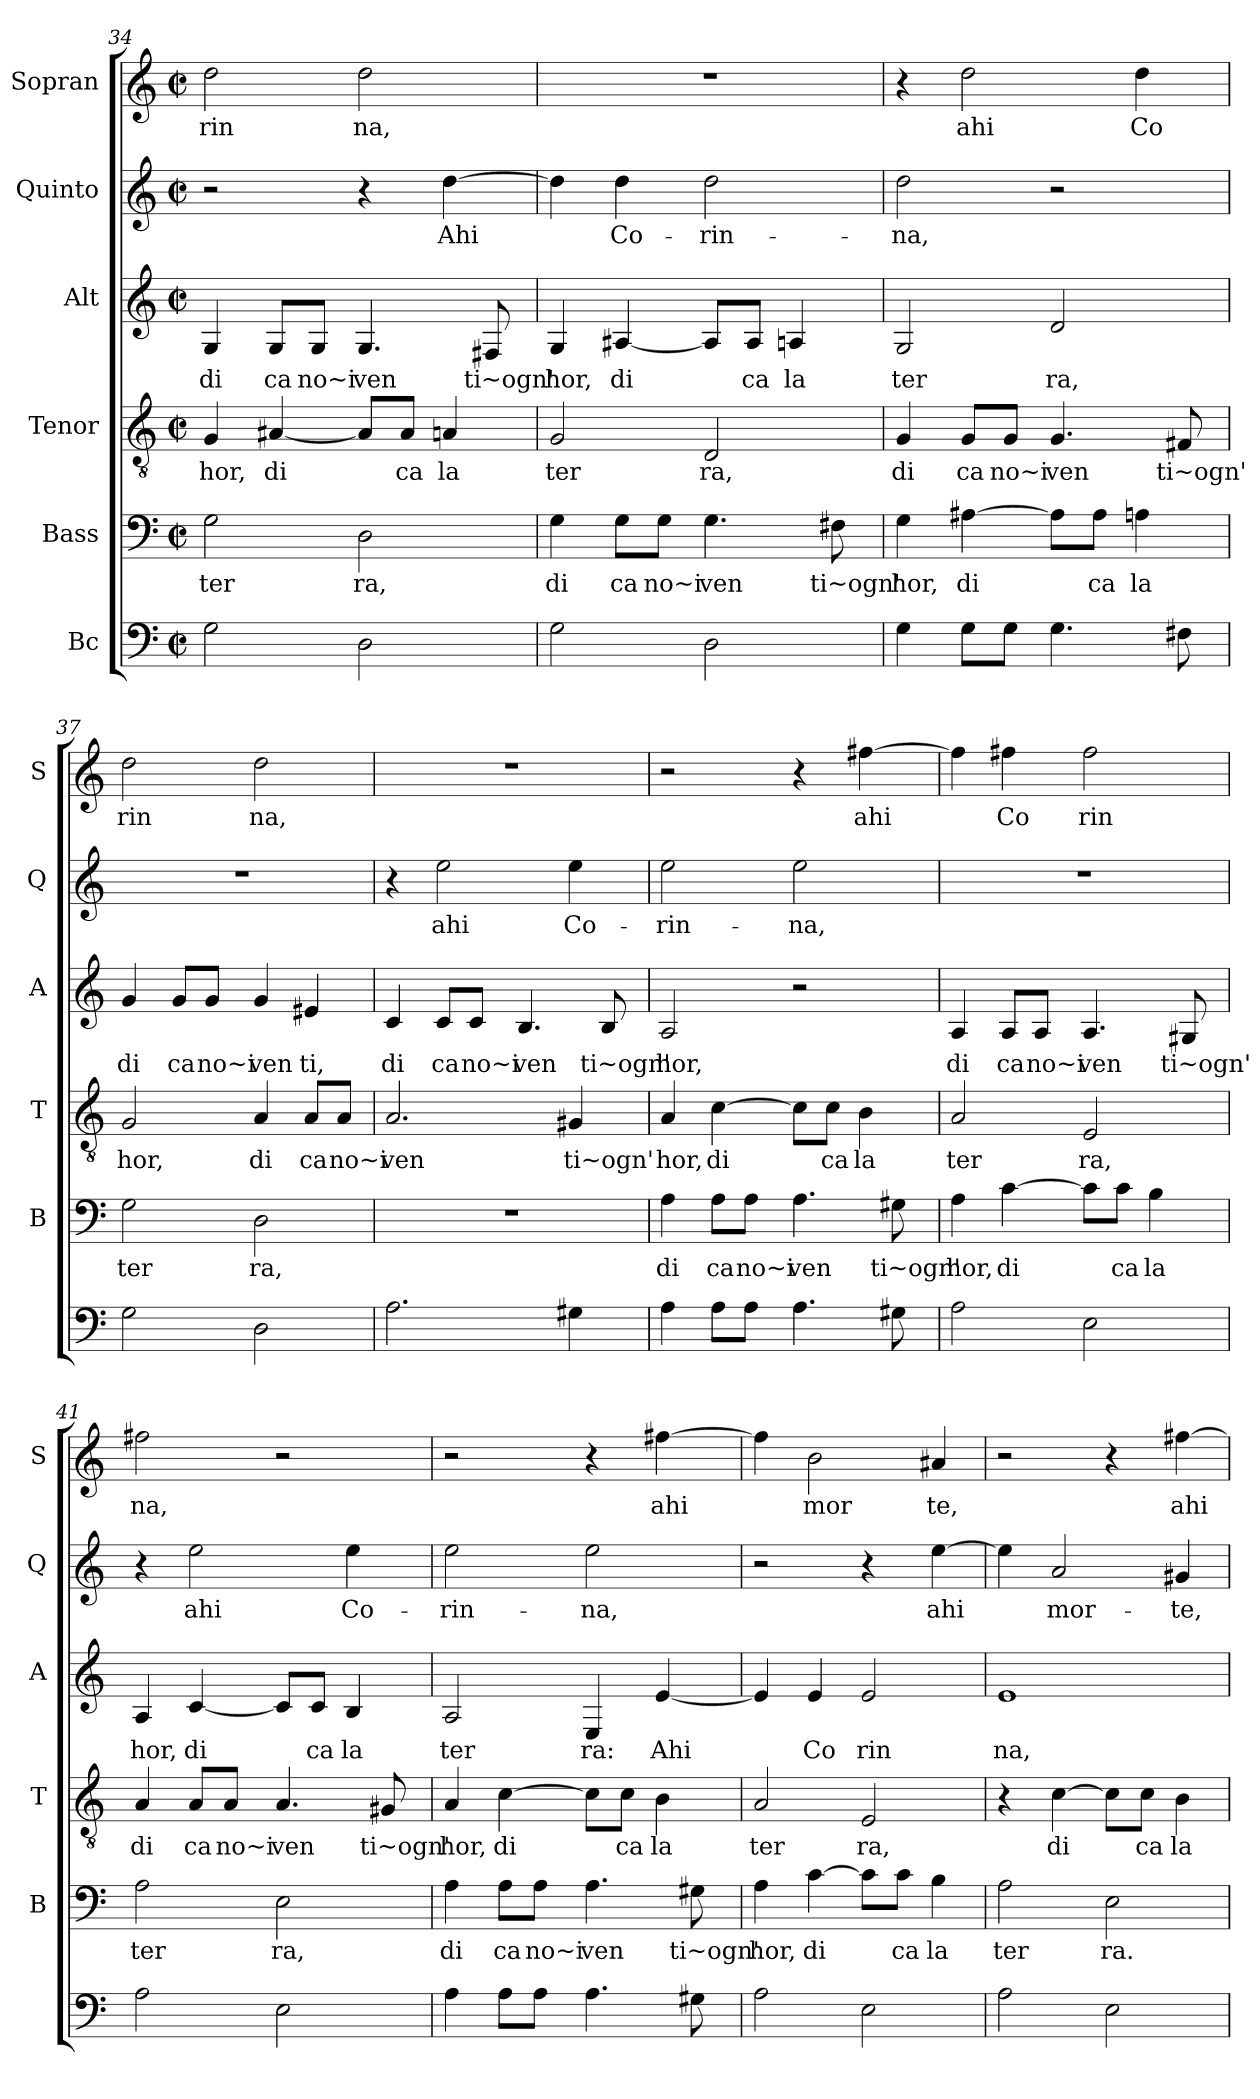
**kern	**text	**kern	**text	**kern	**text	**kern	**text	**kern	**text	**kern	**text
*part6	*part6	*part5	*part5	*part4	*part4	*part3	*part3	*part2	*part2	*part1	*part1
*staff6	*staff6	*staff5	*staff5	*staff4	*staff4	*staff3	*staff3	*staff2	*staff2	*staff1	*staff1
*I"Bc	*	*I"Bass	*	*I"Tenor	*	*I"Alt	*	*I"Quinto	*	*I"Sopran	*
*	*	*I'B	*	*I'T	*	*I'A	*	*I'Q	*	*I'S	*
*clefF4	*	*clefF4	*	*clefGv2	*	*clefG2	*	*clefG2	*	*clefG2	*
*k[]	*	*k[]	*	*k[]	*	*k[]	*	*k[]	*	*k[]	*
*M2/2	*	*M2/2	*	*M2/2	*	*M2/2	*	*M2/2	*	*M2/2	*
*met(c|)	*	*met(c|)	*	*met(c|)	*	*met(c|)	*	*met(c|)	*	*met(c|)	*
=34	=34	=34	=34	=34	=34	=34	=34	=34	=34	=34	=34
!	!	!	!LO:LY:b	!	!LO:LY:b	!	!LO:LY:b	!	!	!	!LO:LY:b
2G\	.	2G\	ter	4G/	hor,	4G/	di	2r	.	2dd\	rin
!	!	!	!	!	!LO:LY:b	!	!LO:LY:b	!	!	!	!
.	.	.	.	[4A#X/	di	8G/L	ca	.	.	.	.
!	!	!	!	!	!	!	!LO:LY:b	!	!	!	!
.	.	.	.	.	.	8G/J	no~i	.	.	.	.
!	!	!	!LO:LY:b	!	!	!	!LO:LY:b	!	!	!	!LO:LY:b
2D\	.	2D\	ra,	8A#/L]	.	4.G/	ven	4r	.	2dd\	na,
!	!	!	!	!	!LO:LY:b	!	!	!	!	!	!
.	.	.	.	8A#/J	ca	.	.	.	.	.	.
!	!	!	!	!	!LO:LY:b	!	!	!	!LO:LY:b	!	!
.	.	.	.	4An/	la	.	.	[4dd\	Ahi	.	.
!	!	!	!	!	!	!	!LO:LY:b	!	!	!	!
.	.	.	.	.	.	8F#X/	ti~ogn'	.	.	.	.
!!LO:LB:g=z
=35	=35	=35	=35	=35	=35	=35	=35	=35	=35	=35	=35
!	!	!	!LO:LY:b	!	!LO:LY:b	!	!LO:LY:b	!	!	!	!
2G\	.	4G\	di	2G/	ter	4G/	hor,	4dd\]	.	1r	.
!	!	!	!LO:LY:b	!	!	!	!LO:LY:b	!	!LO:LY:b	!	!
.	.	8G\L	ca	.	.	[4A#X/	di	4dd\	Co-	.	.
!	!	!	!LO:LY:b	!	!	!	!	!	!	!	!
.	.	8G\J	no~i	.	.	.	.	.	.	.	.
!	!	!	!LO:LY:b	!	!LO:LY:b	!	!	!	!LO:LY:b	!	!
2D\	.	4.G\	ven	2D/	ra,	8A#/L]	.	2dd\	-rin-	.	.
!	!	!	!	!	!	!	!LO:LY:b	!	!	!	!
.	.	.	.	.	.	8A#/J	ca	.	.	.	.
!	!	!	!	!	!	!	!LO:LY:b	!	!	!	!
.	.	.	.	.	.	4An/	la	.	.	.	.
!	!	!	!LO:LY:b	!	!	!	!	!	!	!	!
.	.	8F#X\	ti~ogn'	.	.	.	.	.	.	.	.
=36	=36	=36	=36	=36	=36	=36	=36	=36	=36	=36	=36
!	!	!	!LO:LY:b	!	!LO:LY:b	!	!LO:LY:b	!	!LO:LY:b	!	!
4G\	.	4G\	hor,	4G/	di	2G/	ter	2dd\	-na,	4r	.
!	!	!	!LO:LY:b	!	!LO:LY:b	!	!	!	!	!	!LO:LY:b
8G\L	.	[4A#X\	di	8G/L	ca	.	.	.	.	2dd\	ahi
!	!	!	!	!	!LO:LY:b	!	!	!	!	!	!
8G\J	.	.	.	8G/J	no~i	.	.	.	.	.	.
!	!	!	!	!	!LO:LY:b	!	!LO:LY:b	!	!	!	!
4.G\	.	8A#\L]	.	4.G/	ven	2d/	ra,	2r	.	.	.
!	!	!	!LO:LY:b	!	!	!	!	!	!	!	!
.	.	8A#\J	ca	.	.	.	.	.	.	.	.
!	!	!	!LO:LY:b	!	!	!	!	!	!	!	!LO:LY:b
.	.	4An\	la	.	.	.	.	.	.	4dd\	Co
!	!	!	!	!	!LO:LY:b	!	!	!	!	!	!
8F#X\	.	.	.	8F#X/	ti~ogn'	.	.	.	.	.	.
=37	=37	=37	=37	=37	=37	=37	=37	=37	=37	=37	=37
!	!	!	!LO:LY:b	!	!LO:LY:b	!	!LO:LY:b	!	!	!	!LO:LY:b
2G\	.	2G\	ter	2G/	hor,	4g/	di	1r	.	2dd\	rin
!	!	!	!	!	!	!	!LO:LY:b	!	!	!	!
.	.	.	.	.	.	8g/L	ca	.	.	.	.
!	!	!	!	!	!	!	!LO:LY:b	!	!	!	!
.	.	.	.	.	.	8g/J	no~i	.	.	.	.
!	!	!	!LO:LY:b	!	!LO:LY:b	!	!LO:LY:b	!	!	!	!LO:LY:b
2D\	.	2D\	ra,	4A/	di	4g/	ven	.	.	2dd\	na,
!	!	!	!	!	!LO:LY:b	!	!LO:LY:b	!	!	!	!
.	.	.	.	8A/L	ca	4e#X/	ti,	.	.	.	.
!	!	!	!	!	!LO:LY:b	!	!	!	!	!	!
.	.	.	.	8A/J	no~i	.	.	.	.	.	.
=38	=38	=38	=38	=38	=38	=38	=38	=38	=38	=38	=38
!	!	!	!	!	!LO:LY:b	!	!LO:LY:b	!	!	!	!
2.A\	.	1r	.	2.A/	ven	4c/	di	4r	.	1r	.
!	!	!	!	!	!	!	!LO:LY:b	!	!LO:LY:b	!	!
.	.	.	.	.	.	8c/L	ca	2ee\	ahi	.	.
!	!	!	!	!	!	!	!LO:LY:b	!	!	!	!
.	.	.	.	.	.	8c/J	no~i	.	.	.	.
!	!	!	!	!	!	!	!LO:LY:b	!	!	!	!
.	.	.	.	.	.	4.B/	ven	.	.	.	.
!	!	!	!	!	!LO:LY:b	!	!	!	!LO:LY:b	!	!
4G#X\	.	.	.	4G#X/	ti~ogn'	.	.	4ee\	Co-	.	.
!	!	!	!	!	!	!	!LO:LY:b	!	!	!	!
.	.	.	.	.	.	8B/	ti~ogn'	.	.	.	.
!!LO:PB:g=z
=39	=39	=39	=39	=39	=39	=39	=39	=39	=39	=39	=39
!	!	!	!LO:LY:b	!	!LO:LY:b	!	!LO:LY:b	!	!LO:LY:b	!	!
4A\	.	4A\	di	4A/	hor,	2A/	hor,	2ee\	-rin-	2r	.
!	!	!	!LO:LY:b	!	!LO:LY:b	!	!	!	!	!	!
8A\L	.	8A\L	ca	[4c\	di	.	.	.	.	.	.
!	!	!	!LO:LY:b	!	!	!	!	!	!	!	!
8A\J	.	8A\J	no~i	.	.	.	.	.	.	.	.
!	!	!	!LO:LY:b	!	!	!	!	!	!LO:LY:b	!	!
4.A\	.	4.A\	ven	8c\L]	.	2r	.	2ee\	-na,	4r	.
!	!	!	!	!	!LO:LY:b	!	!	!	!	!	!
.	.	.	.	8c\J	ca	.	.	.	.	.	.
!	!	!	!	!	!LO:LY:b	!	!	!	!	!	!LO:LY:b
.	.	.	.	4B\	la	.	.	.	.	[4ff#X\	ahi
!	!	!	!LO:LY:b	!	!	!	!	!	!	!	!
8G#X\	.	8G#X\	ti~ogn'	.	.	.	.	.	.	.	.
=40	=40	=40	=40	=40	=40	=40	=40	=40	=40	=40	=40
!	!	!	!LO:LY:b	!	!LO:LY:b	!	!LO:LY:b	!	!	!	!
2A\	.	4A\	hor,	2A/	ter	4A/	di	1r	.	4ff#\]	.
!	!	!	!LO:LY:b	!	!	!	!LO:LY:b	!	!	!	!LO:LY:b
.	.	[4c\	di	.	.	8A/L	ca	.	.	4ff#X\	Co
!	!	!	!	!	!	!	!LO:LY:b	!	!	!	!
.	.	.	.	.	.	8A/J	no~i	.	.	.	.
!	!	!	!	!	!LO:LY:b	!	!LO:LY:b	!	!	!	!LO:LY:b
2E\	.	8c\L]	.	2E/	ra,	4.A/	ven	.	.	2ff#\	rin
!	!	!	!LO:LY:b	!	!	!	!	!	!	!	!
.	.	8c\J	ca	.	.	.	.	.	.	.	.
!	!	!	!LO:LY:b	!	!	!	!	!	!	!	!
.	.	4B\	la	.	.	.	.	.	.	.	.
!	!	!	!	!	!	!	!LO:LY:b	!	!	!	!
.	.	.	.	.	.	8G#X/	ti~ogn'	.	.	.	.
=41	=41	=41	=41	=41	=41	=41	=41	=41	=41	=41	=41
!	!	!	!LO:LY:b	!	!LO:LY:b	!	!LO:LY:b	!	!	!	!LO:LY:b
2A\	.	2A\	ter	4A/	di	4A/	hor,	4r	.	2ff#X\	na,
!	!	!	!	!	!LO:LY:b	!	!LO:LY:b	!	!LO:LY:b	!	!
.	.	.	.	8A/L	ca	[4c/	di	2ee\	ahi	.	.
!	!	!	!	!	!LO:LY:b	!	!	!	!	!	!
.	.	.	.	8A/J	no~i	.	.	.	.	.	.
!	!	!	!LO:LY:b	!	!LO:LY:b	!	!	!	!	!	!
2E\	.	2E\	ra,	4.A/	ven	8c/L]	.	.	.	2r	.
!	!	!	!	!	!	!	!LO:LY:b	!	!	!	!
.	.	.	.	.	.	8c/J	ca	.	.	.	.
!	!	!	!	!	!	!	!LO:LY:b	!	!LO:LY:b	!	!
.	.	.	.	.	.	4B/	la	4ee\	Co-	.	.
!	!	!	!	!	!LO:LY:b	!	!	!	!	!	!
.	.	.	.	8G#X/	ti~ogn'	.	.	.	.	.	.
=42	=42	=42	=42	=42	=42	=42	=42	=42	=42	=42	=42
!	!LO:LY:b	!	!LO:LY:b	!	!LO:LY:b	!	!LO:LY:b	!	!LO:LY:b	!	!
4A\	.	4A\	di	4A/	hor,	2A/	ter	2ee\	-rin-	2r	.
!	!	!	!LO:LY:b	!	!LO:LY:b	!	!	!	!	!	!
8A\L	.	8A\L	ca	[4c\	di	.	.	.	.	.	.
!	!	!	!LO:LY:b	!	!	!	!	!	!	!	!
8A\J	.	8A\J	no~i	.	.	.	.	.	.	.	.
!	!	!	!LO:LY:b	!	!	!	!LO:LY:b	!	!LO:LY:b	!	!
4.A\	.	4.A\	ven	8c\L]	.	4E/	ra:	2ee\	-na,	4r	.
!	!	!	!	!	!LO:LY:b	!	!	!	!	!	!
.	.	.	.	8c\J	ca	.	.	.	.	.	.
!	!	!	!	!	!LO:LY:b	!	!LO:LY:b	!	!	!	!LO:LY:b
.	.	.	.	4B\	la	[4e/	Ahi	.	.	[4ff#X\	ahi
!	!	!	!LO:LY:b	!	!	!	!	!	!	!	!
8G#X\	.	8G#X\	ti~ogn'	.	.	.	.	.	.	.	.
!!LO:LB:g=z
=43	=43	=43	=43	=43	=43	=43	=43	=43	=43	=43	=43
!	!	!	!LO:LY:b	!	!LO:LY:b	!	!	!	!	!	!
2A\	.	4A\	hor,	2A/	ter	4e/]	.	2r	.	4ff#\]	.
!	!	!	!LO:LY:b	!	!	!	!LO:LY:b	!	!	!	!LO:LY:b
.	.	[4c\	di	.	.	4e/	Co	.	.	2b\	mor
!	!	!	!	!	!LO:LY:b	!	!LO:LY:b	!	!	!	!
2E\	.	8c\L]	.	2E/	ra,	2e/	rin	4r	.	.	.
!	!	!	!LO:LY:b	!	!	!	!	!	!	!	!
.	.	8c\J	ca	.	.	.	.	.	.	.	.
!	!	!	!LO:LY:b	!	!	!	!	!	!LO:LY:b	!	!LO:LY:b
.	.	4B\	la	.	.	.	.	[4ee\	ahi	4a#X/	te,
=44	=44	=44	=44	=44	=44	=44	=44	=44	=44	=44	=44
!	!	!	!LO:LY:b	!	!	!	!LO:LY:b	!	!	!	!
2A\	.	2A\	ter	4r	.	1e	na,	4ee\]	.	2r	.
!	!	!	!	!	!LO:LY:b	!	!	!	!LO:LY:b	!	!
.	.	.	.	[4c\	di	.	.	2a/	mor-	.	.
!	!	!	!LO:LY:b	!	!	!	!	!	!	!	!
2E\	.	2E\	ra.	8c\L]	.	.	.	.	.	4r	.
!	!	!	!	!	!LO:LY:b	!	!	!	!	!	!
.	.	.	.	8c\J	ca	.	.	.	.	.	.
!	!	!	!	!	!LO:LY:b	!	!	!	!LO:LY:b	!	!LO:LY:b
.	.	.	.	4B\	la	.	.	4g#X/	-te,	[4ff#X\	ahi
=	=	=	=	=	=	=	=	=	=	=	=
*-	*-	*-	*-	*-	*-	*-	*-	*-	*-	*-	*-
